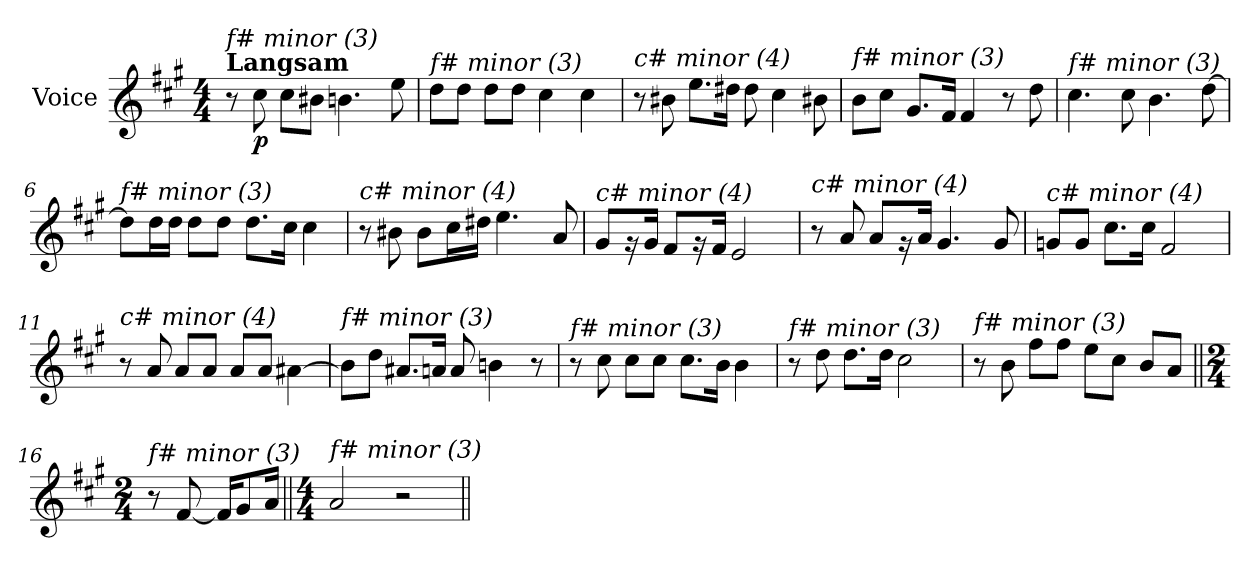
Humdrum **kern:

**kern	**dynam
*part1	*part1
*staff1	*staff1
*I"Voice	*
*I'V	*
*clefG2	*
*k[f#c#g#]	*
*M4/4	*
=1	=1
!LO:TX:a:B:t=Langsam	!
!LO:TX:i:t=f# minor (3)	!
8r	.
!	!LO:DY:b
8cc#\	p
8cc#\L	.
8b#Xi\J	.
4.b\	.
8ee\	.
=2	=2
!LO:TX:i:t=f# minor (3)	!
8dd\L	.
8dd\J	.
8dd\L	.
8dd\J	.
4cc#\	.
4cc#\	.
=3	=3
!LO:TX:i:t=c# minor (4)	!
8r	.
8b#X\	.
8.ee\L	.
16dd#X\Jk	.
8dd#\	.
4cc#\	.
8b#Xi\	.
=4	=4
!LO:TX:i:t=f# minor (3)	!
8b\L	.
8cc#\J	.
8.g#/L	.
16f#/Jk	.
4f#/	.
8r	.
8dd\	.
!!LO:LB:g=z
=5	=5
!LO:TX:i:t=f# minor (3)	!
4.cc#\	.
8cc#\	.
4.b\	.
[8dd\	.
=6	=6
!LO:TX:i:t=f# minor (3)	!
8dd\L]	.
16dd\L	.
16dd\JJ	.
8dd\L	.
8dd\J	.
8.dd\L	.
16cc#\Jk	.
4cc#\	.
=7	=7
!LO:TX:i:t=c# minor (4)	!
8r	.
8b#X\	.
8b#\L	.
16cc#\L	.
16dd#X\JJ	.
4.ee\	.
8a/	.
=8	=8
!LO:TX:i:t=c# minor (4)	!
8g#/L	.
16rg	.
16g#/Jk	.
8f#/L	.
16rg	.
16f#/Jk	.
2e/	.
!!LO:LB:g=z
=9	=9
!LO:TX:i:t=c# minor (4)	!
8r	.
8a/	.
8a/L	.
16rg	.
16a/Jk	.
4.g#/	.
8g#/	.
=10	=10
!LO:TX:i:t=c# minor (4)	!
8gn/L	.
8g/J	.
8.cc#\L	.
16cc#\Jk	.
2f#/	.
=11	=11
!LO:TX:i:t=c# minor (4)	!
8r	.
8a/	.
8a/L	.
8a/J	.
8a/L	.
8a/J	.
[4a#Xi\	.
=12	=12
!LO:TX:i:t=f# minor (3)	!
8b-\L]	.
8dd\J	.
8.a#Xi/L	.
16a/Jk	.
8a/	.
4bn\	.
8r	.
!!LO:LB:g=z
=13	=13
!LO:TX:i:t=f# minor (3)	!
8r	.
8cc#\	.
8cc#\L	.
8cc#\J	.
8.cc#\L	.
16b\Jk	.
4b\	.
=14	=14
!LO:TX:i:t=f# minor (3)	!
8r	.
8dd\	.
8.dd\L	.
16dd\Jk	.
2cc#\	.
=15	=15
!LO:TX:i:t=f# minor (3)	!
8r	.
8b\	.
8ff#\L	.
8ff#\J	.
8ee\L	.
8cc#\J	.
8b/L	.
8a/J	.
=16||	=16||
*M2/4	*
!LO:TX:i:t=f# minor (3)	!
8r	.
[8f#/	.
16f#/KL]	.
8g#/	.
16a/Jk	.
=17||	=17||
*M4/4	*
!LO:TX:i:t=f# minor (3)	!
2a/	.
2r	.
=||	=||
*-	*-
